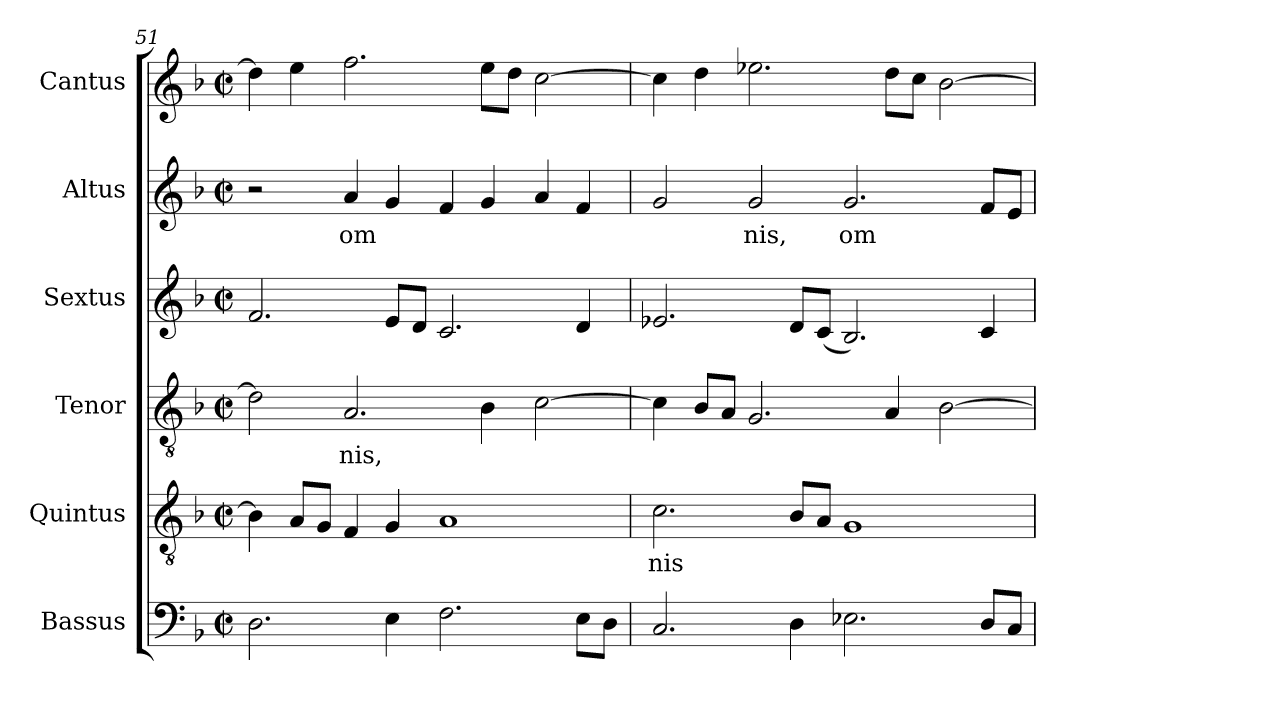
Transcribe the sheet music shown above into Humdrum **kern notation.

**kern	**text	**kern	**text	**kern	**text	**kern	**text	**kern	**text	**kern	**text
*part6	*part6	*part5	*part5	*part4	*part4	*part3	*part3	*part2	*part2	*part1	*part1
*staff6	*staff6	*staff5	*staff5	*staff4	*staff4	*staff3	*staff3	*staff2	*staff2	*staff1	*staff1
*I"Bassus	*	*I"Quintus	*	*I"Tenor	*	*I"Sextus	*	*I"Altus	*	*I"Cantus	*
!!LO:PB:g=z
*clefF4	*	*clefGv2	*	*clefGv2	*	*clefG2	*	*clefG2	*	*clefG2	*
*k[b-]	*	*k[b-]	*	*k[b-]	*	*k[b-]	*	*k[b-]	*	*k[b-]	*
*F:	*	*F:	*	*F:	*	*F:	*	*F:	*	*F:	*
*M2/2	*	*M2/2	*	*M2/2	*	*M2/2	*	*M2/2	*	*M2/2	*
*met(c|)	*	*met(c|)	*	*met(c|)	*	*met(c|)	*	*met(c|)	*	*met(c|)	*
=51	=51	=51	=51	=51	=51	=51	=51	=51	=51	=51	=51
!	!LO:LY:b:cj	!	!LO:LY:b:cj	!	!LO:LY:b:cj	!	!LO:LY:b:cj	!	!	!	!LO:LY:b:cj
2.D\	.	4B-\]	.	2d\]	.	2.f/	.	2r	.	4dd\]	.
!	!	!	!LO:LY:b:cj	!	!	!	!	!	!	!	!LO:LY:b:cj
.	.	8A/L	.	.	.	.	.	.	.	4ee\	.
!	!	!	!LO:LY:b:cj	!	!	!	!	!	!	!	!
.	.	8G/J	.	.	.	.	.	.	.	.	.
!	!	!	!LO:LY:b:cj	!	!LO:LY:b:cj	!	!	!	!LO:LY:b:cj	!	!LO:LY:b:cj
.	.	4F/	.	2.A/	nis,	.	.	4a/	om	2.ff\	.
!	!LO:LY:b:cj	!	!LO:LY:b:cj	!	!	!	!LO:LY:b:cj	!	!LO:LY:b:cj	!	!
4E\	.	4G/	.	.	.	8e/L	.	4g/	.	.	.
!	!	!	!	!	!	!	!LO:LY:b:cj	!	!	!	!
.	.	.	.	.	.	8d/J	.	.	.	.	.
!	!LO:LY:b:cj	!	!LO:LY:b:cj	!	!	!	!LO:LY:b:cj	!	!LO:LY:b:cj	!	!
2.F\	.	1A	.	.	.	2.c/	.	4f/	.	.	.
!	!	!	!	!	!LO:LY:b:cj	!	!	!	!LO:LY:b:cj	!	!LO:LY:b:cj
.	.	.	.	4B-\	.	.	.	4g/	.	8ee\L	.
!	!	!	!	!	!	!	!	!	!	!	!LO:LY:b:cj
.	.	.	.	.	.	.	.	.	.	8dd\J	.
!	!	!	!	!	!LO:LY:b:cj	!	!	!	!LO:LY:b:cj	!	!LO:LY:b:cj
.	.	.	.	[>2c\	.	.	.	4a/	.	[>2cc\	.
!	!LO:LY:b:cj	!	!	!	!	!	!LO:LY:b:cj	!	!LO:LY:b:cj	!	!
8E\L	.	.	.	.	.	4d/	.	4f/	.	.	.
!	!LO:LY:b:cj	!	!	!	!	!	!	!	!	!	!
8D\J	.	.	.	.	.	.	.	.	.	.	.
=52	=52	=52	=52	=52	=52	=52	=52	=52	=52	=52	=52
!	!LO:LY:b:cj	!	!LO:LY:b:cj	!	!LO:LY:b:cj	!	!LO:LY:b:cj	!	!LO:LY:b:cj	!	!LO:LY:b:cj
2.C/	.	2.c\	nis	4c\]	.	2.e-X/	.	2g/	.	4cc\]	.
!	!	!	!	!	!LO:LY:b:cj	!	!	!	!	!	!LO:LY:b:cj
.	.	.	.	8B-/L	.	.	.	.	.	4dd\	.
!	!	!	!	!	!LO:LY:b:cj	!	!	!	!	!	!
.	.	.	.	8A/J	.	.	.	.	.	.	.
!	!	!	!	!	!LO:LY:b:cj	!	!	!	!LO:LY:b:cj	!	!LO:LY:b:cj
.	.	.	.	2.G/	.	.	.	2g/	nis,	2.ee-X\	.
!	!LO:LY:b:cj	!	!LO:LY:b:cj	!	!	!	!LO:LY:b:cj	!	!	!	!
4D\	.	8B-/L	.	.	.	8d/L	.	.	.	.	.
!	!	!	!LO:LY:b:cj	!	!	!	!LO:LY:b:cj	!	!	!	!
.	.	8A/J	.	.	.	(<8c/J	.	.	.	.	.
!	!LO:LY:b:cj	!	!LO:LY:b:cj	!	!	!	!LO:LY:b:cj	!	!LO:LY:b:cj	!	!
2.E-X\	.	1G	.	.	.	2.B-/)	.	2.g/	om	.	.
!	!	!	!	!	!LO:LY:b:cj	!	!	!	!	!	!LO:LY:b:cj
.	.	.	.	4A/	.	.	.	.	.	8dd\L	.
!	!	!	!	!	!	!	!	!	!	!	!LO:LY:b:cj
.	.	.	.	.	.	.	.	.	.	8cc\J	.
!	!	!	!	!	!LO:LY:b:cj	!	!	!	!	!	!LO:LY:b:cj
.	.	.	.	[>2B-\	.	.	.	.	.	[>2b-\	.
!	!LO:LY:b:cj	!	!	!	!	!	!LO:LY:b:cj	!	!LO:LY:b:cj	!	!
8D/L	.	.	.	.	.	4c/	.	8f/L	.	.	.
!	!LO:LY:b:cj	!	!	!	!	!	!	!	!LO:LY:b:cj	!	!
8C/J	.	.	.	.	.	.	.	8e/J	.	.	.
=	=	=	=	=	=	=	=	=	=	=	=
*-	*-	*-	*-	*-	*-	*-	*-	*-	*-	*-	*-
